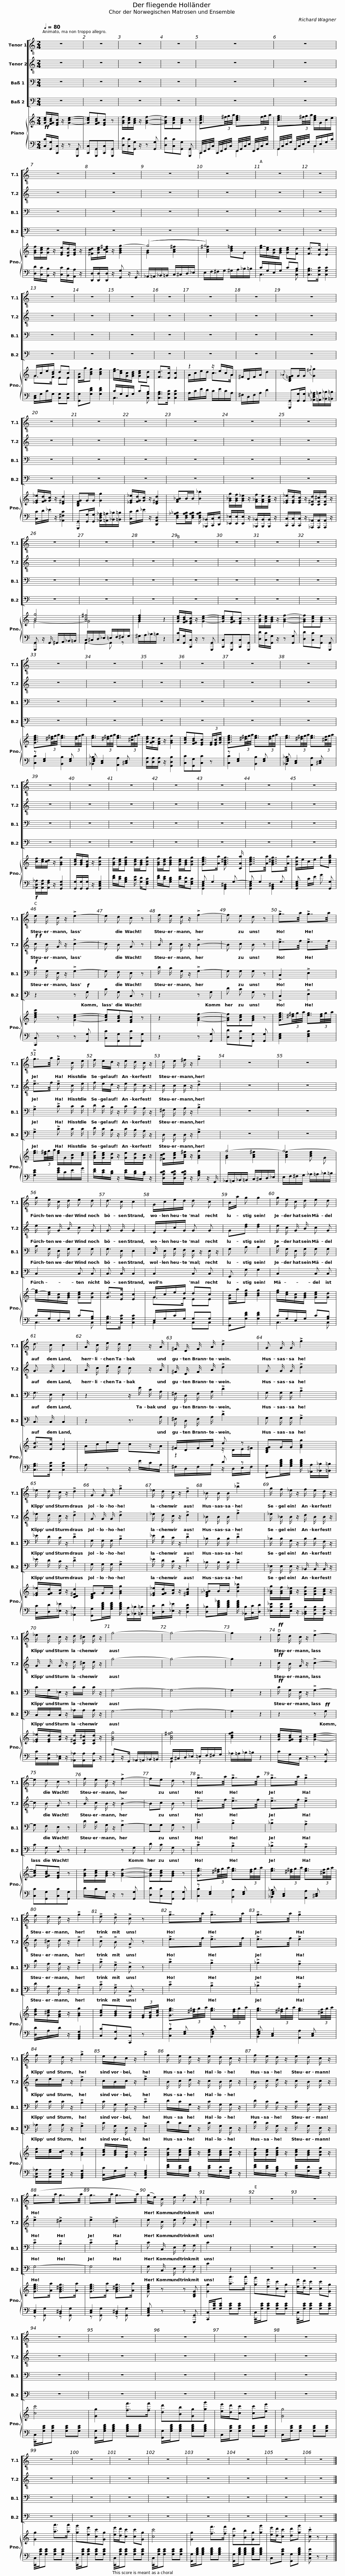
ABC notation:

X:1
%%score [ 1 2 3 4 ] { ( 5 8 ) | ( 6 7 ) }
L:1/8
Q:1/4=80
M:2/4
I:linebreak $
K:C
V:1 treble-8
V:2 treble-8
V:3 bass
V:4 bass
V:5 treble
V:8 treble
V:6 bass
V:7 bass
V:1
 z4 | z4 | z4 | z4 | z4 |$ %5
 z4 | z4 | z4 | z4 |$ z4 | %10
 z4 | z4 | z4 | z4 | z4 |$ %15
 z4 | z4 | z4 | z4 | z4 |$ %20
 z4 | z4 | z4 | z4 |$ z4 | %25
 z4 | z4 | z4 | z4 |$ z4 | %30
 z4 | z4 | z4 | z4 | z4 |$ %35
 z4 | z4 | z4 | z4 | z4 |$ %40
 z4 | z4 | z4 | z4 | z4 |$ %45
!f! e/ d/ c/ z/ !>!e2- | e d c z | f/ e/ d/ z/ !>!f2- | f e d z |$ !>!g7/4a/4 !>!g7/4a/4 | %50
 !>!g7/4a/4 !>!g c/ e/ | f/ e/d/ z/ e/ d/ c/ z/ |$ d/ e/ ^f/ z/ !>!g2 | z4 | z4 |$ %55
 g/ e/ c/ d/ e d | d3/2 c/ c2 | G/c/e/d/ d c |$ B/a/ g g2 | g/ e/ c/ d/ e d | %60
 d3/2 c/ c2 | A/ c/ e/ d/ c z/ A/ |$ ^F/ D/ F/ A/ !>!d2 | G G/ G/ !>!g2 | _e/ d/ c/ z/ !>!d2 |$ %65
 G G/ G/ !>!g2 | _e/ d/ c/ z/ !>!d2 | _B B/ B/ !>!_b2 | g/ f/ _e/ z/ f/ e/ d/ z/ |$ _e/ d/ c/ z/ d/ ^c/ d/ z/ | %70
 g4- | g4- | g2 z2 |$!ff! e/ d/ c/ z/ !>!e2- | e d c z | %75
 f/ e/ d/ z/ !>!f2- | fe d z |$ !>!g7/4a/4 !>!g7/4a/4 | !>!g7/4a/4 !>!g2 | f/ e/ d/ z/ !>!g2 | %80
 !>!e !>!d !>!c z |$ !>!g7/4a/4 !>!g7/4a/4 | !>!g7/4a/4 !>!g2 | f/ e/ d/ z/ !>!g2 | e/d/c/ z/ !>!g2 |$ %85
 f/ e/ d/ z/ e/ d/ c/ z/ | f/ e/ d/ z/ e/ d/ c/ z/ | (g7/4a/4 g7/4a/4 | g7/4a/4 g7/4a/4) |$ (g/e/) c/ e/ g G | %90
 c2 z2 | z4 | z4 | z4 |$ z4 | %95
 z4 | z4 | z4 | z4 | z4 |$ %100
 z4 | z4 | z4 | z4 | z4 | %105
 z4 |] %106
V:2
 z4 | z4 | z4 | z4 | z4 |$ %5
 z4 | z4 | z4 | z4 |$ z4 | %10
 z4 | z4 | z4 | z4 | z4 |$ %15
 z4 | z4 | z4 | z4 | z4 |$ %20
 z4 | z4 | z4 | z4 |$ z4 | %25
 z4 | z4 | z4 | z4 |$ z4 | %30
 z4 | z4 | z4 | z4 | z4 |$ %35
 z4 | z4 | z4 | z4 | z4 |$ %40
 z4 | z4 | z4 | z4 | z4 |$ %45
!f!!f! c/ B/ G/ z/ !>!c2- | c B G z | B/ c/ B/ z/ !>!B2- | B c B z |$ !>!e7/4f/4 !>!e7/4f/4 | %50
 !>!e7/4f/4 !>!e c/ e/ | f/ e/d/ z/ e/ d/ c/ z/ |$ c/ c/ c/ z/ !>!d2 | z4 | z4 |$ %55
 e/ c/ G/ B/ c G | G3/2 G/ G2 | E/G/c/G/ G G |$ G[df] [df]2 | e/ c/ G/ B/ c G | %60
 G3/2 G/ G2 | A/ c/ e/ d/ c z/ A/ |$ ^F/ D/ F/ A/ !>!d2 | G G/ G/ !>!d2 | _e/ d/ c/ z/ !>!d2 |$ %65
 G G/ G/ !>!d2 | _e/ d/ c/ z/ !>!d2 | _B B/ B/ !>!f2 | _e/ _B/ B/ z/ d/ B/ B/ z/ |$ G/ G/ G/ z/ d/ ^c/ d/ z/ | %70
 g4- | g4- | g2 z2 |$!ff! c/ B/ G/ z/ !>!c2- | c B G z | %75
 B/ c/ B/ z/ !>!B2- | Bc B z |$ !>!e7/4f/4 !>!e7/4f/4 | !>!e7/4f/4 !>!e2 | d/ ^c/ d/ z/ !>!d2 | %80
 !>!c !>!B !>!G z |$ !>!e7/4f/4 !>!e7/4f/4 | !>!e7/4f/4 !>!e2 | d/e/d/ z/ !>!d2 | c/B/c/ z/ !>!e2 |$ %85
 B/ c/ d/ z/ c/ B/ c/ z/ | B/ c/ d/ z/ c/ B/ c/ z/ | !>!e2 !>!^d2 | !>!e2 !>!^d2 |$ e c/ e/ g G | %90
 c2 z2 | z4 | z4 | z4 |$ z4 | %95
 z4 | z4 | z4 | z4 | z4 |$ %100
 z4 | z4 | z4 | z4 | z4 | %105
 z4 |] %106
V:3
 z4 | z4 | z4 | z4 | z4 |$ %5
 z4 | z4 | z4 | z4 |$ z4 | %10
 z4 | z4 | z4 | z4 | z4 |$ %15
 z4 | z4 | z4 | z4 | z4 |$ %20
 z4 | z4 | z4 | z4 |$ z4 | %25
 z4 | z4 | z4 | z4 |$ z4 | %30
 z4 | z4 | z4 | z4 | z4 |$ %35
 z4 | z4 | z4 | z4 | z4 |$ %40
 z4 | z4 | z4 | z4 | z4 |$ %45
!f! C/ G,/ E,/ z/ !>!G,2- | G, F, E, z | D/ C/ G,/ z/ !>!G,2- | G, G, G, z |$ !>!C,2 !>!E,2 | %50
 !>!G,2 !>!C C/ C/ | D/ C/ B,/ z/ C/ B,/ A,/ z/ |$ ^F,/ G,/ A,/ z/ !>!B,2 | z4 | z4 |$ %55
 C/ G,/ E,/ G,/ G, G, | G,3/2 E,/ E,2 | C,/ E,/ G,/ F,/ E,/ z/ E,/ z/ |$ G, B, B,2 | C/ G,/ E,/ G,/ G, G, | %60
 G,3/2 E,/ E,2 | z2 z/ E/ C/ A,/ |$ ^F,/ D,/ F,/ A,/ !>!D2 | G, G,/ G,/ !>!B,2 | _E/ D/ C/ z/ !>!D2 |$ %65
 G, G,/ G,/ !>!B,2 | _E/ D/ C/ z/ !>!D2 | _B, B,/ B,/ !>!D2 | _B,/ B,/ G,/ z/ B,/ B,/ F,/ z/ |$ C/G,/_E,/ z/ C/C/ C/ z/ | %70
 G,4- | G,4- | G,2 z2 |$!ff! C/ G,/ E,/ z/ !>!G,2- | G, F, E, z | %75
 D/ C/ G,/ z/ !>!G,2- | G,G, G, z |$ !>!C2 !>!B,2 | !>!_B,2 !>!A,2 | D/ A,/ A,/ z/ !>!B,2 | %80
 !>!C !>!G, !>!E, z |$ !>!C2 !>!B,2 | !>!_B,2 !>!A,2 | C/ C/ C/ z/ !>!B,2 | C/ G,/ G,/ z/ !>!C2 |$ %85
 D/C/G,/ z/ C/ G,/ G,/ z/ | D/ C/ B,/ z/ C/ G,/ G,/ z/ | !>!C2 !>!B,2 | !>!C2 !>!B,2 |$ C C,/ E,/ G, G, | %90
 C2 z2 | z4 | z4 | z4 |$ z4 | %95
 z4 | z4 | z4 | z4 | z4 |$ %100
 z4 | z4 | z4 | z4 | z4 | %105
 z4 |] %106
V:4
 z4 | z4 | z4 | z4 | z4 |$ %5
 z4 | z4 | z4 | z4 |$ z4 | %10
 z4 | z4 | z4 | z4 | z4 |$ %15
 z4 | z4 | z4 | z4 | z4 |$ %20
 z4 | z4 | z4 | z4 |$ z4 | %25
 z4 | z4 | z4 | z4 |$ z4 | %30
 z4 | z4 | z4 | z4 | z4 |$ %35
 z4 | z4 | z4 | z4 | z4 |$ %40
 z4 | z4 | z4 | z4 | z4 |$ %45
 z2 z!f! G, | C G, C, z | z2 z G, | D C G, z |$ !>!C,2 !>!E,2 | %50
 !>!G,2 !>!C C/ C/ | D/ C/ B,/ z/ C/ B,/ A,/ z/ |$ D,/ D,/ D,/ z/ !>!G,2 | z4 | z4 |$ %55
 C,2 C, C, | C,3/2 C,/ C,2 | C,2 C, C, |$ G,, G, G,2 | C,2 C, C, | %60
 C,3/2 C,/ C,2 | z2 z3/2 A,/ |$ ^F,/ D,/ F,/ A,/ !>!D2 | G, G,/ G,/ !>!G,2 | _E/ D/ C/ z/ !>!D2 |$ %65
 G, G,/ G,/ !>!G,2 | _E/ D/ C/ z/ !>!D2 | _B, B,/ B,/ !>!B,2 | _E,/ E,/ E,/ z/ _B,,/ B,,/ B,,/ z/ |$ C,/C,/C,/ z/ _A,/A,/ A,/ z/ | %70
 G,4- | G,4- | G,2 z2 |$ z2 z!ff! G, | C G, C, z | %75
 z2 z G, | D C G, z |$ !>!C2 !>!B,2 | !>!_B,2 !>!A,2 | D/ A,/ F,/ z/ !>!G,2 | %80
 !>!C !>!G, !>!C, z |$ !>!C2 !>!B,2 | !>!_B,2 !>!A,2 | _A,/ A,/ A,/ z/ !>!G,2 | C/ G,/ E,/ z/ !>!G,2 |$ %85
 D/C/G,/ z/ C/ G,/ E,/ z/ | D/ C/ G,/ z/ C/ G,/ E,/ z/ | G,4- | G,4 |$ G, C,/ E,/ G, G, | %90
 C2 z2 | z4 | z4 | z4 |$ z4 | %95
 z4 | z4 | z4 | z4 | z4 |$ %100
 z4 | z4 | z4 | z4 | z4 | %105
 z4 |] %106
V:5
!ff! [Gce]/[FGBd]/[EGc]/ z/ [Gce]2- | [Gce][FGBd][EGc] z | [GBf]/[Gce]/[GBd]/ z/ [GBf]2- | [GBf][Gce][GBd] z | [Gceg]3/2(3^f/4g/4a/4 [ceg]3/2(3f/4g/4a/4 |$ %5
 [ceg]3/2(3^f/4g/4a/4 [ceg]/G/c/e/ | [GBf]/[Gce]/[Gd]/ z/ [EGe]/[DGd]/[EGc]/ z/ | [^Fcd]/[Gce]/[Acd^f]/ z/ [GBdg-]2 | ((g4 |$ g4)) | %10
 [e-g]/[ce]/[Gc]/[GBd]/ [Gce][Fd] | [Fd]>[Ec] [Ec]2 | G/c/e/[Bd]/ dc | [FB]/a/[Bdg] [Bdg]2 | [e-g]/[ce]/[Gc]/[GBd]/ [Gce][Fd] |$ %15
 [Fd]>[Ec] [Ec]2 | z2 z/ e/c/A/ | ^F/D/F/A/ d2 |{_A} [B,D=FG]G/G/{^f} [Gg]2 | [_EG_e]/[FGd]/[Gc]/ z/ [D^Fd]2 |$ %20
 [B,DFG]G/G/ [Gg]2 | [_EG_e]/[FGd]/[Gc]/ z/ [D^Fd]2 | [FA_B]B/B/ [B_b]2 | [G_Bg]/[GBf]/[GB_e]/ z/ [F_Af]/[FAe]/[FAd]/ z/ |$ [_EG_e]/[EGd]/[EGc]/ z/ [C^Fd]/[CF^c]/[CFd]/ z/ | %25
 [Bg]4 | [Ac^f]4 | [Bdf]2 z2 | [Gce]/[FGBd]/[EGc]/ z/ [Gce]2- |$ [Gce][FGBd][EGc] z | %30
 [GBf]/[Gce]/[GBd]/ z/ [GBf]2- | [GBf][Gce][GBd] z | [Gceg]3/2(3[^d^f]/4g/4a/4 [eg]3/2(3[df]/4g/4a/4 | [eg]3/2(3[^d^f]/4g/4a/4 [eg]3/2(3[^cf]/4g/4a/4 | [Adf]/[GAe]/[FAd]/ z/ [GBg]2 |$ %35
 [Gce][FGBd][EGc] (3[EG]/[EGc]/[Gce]/ | [Gceg]3/2(3[^d^f]/4g/4a/4 [eg]3/2(3[df]/4g/4a/4 | [eg]3/2(3[^d^f]/4g/4a/4 [eg]3/2(3[^cf]/4g/4a/4 | [cf]/[ce]/[cd]/ z/ [GBg]2 | [Gce]/[GBd]/[EGc]/ z/ [Gcg]2 |$ %40
 [GBf]/[Gce]/[GBdg] [Gce]/[GBd]/[Gcg] | [GBf]/[Gce]/[GBdg] [Gce]/[GBd]/[Gcg] | [Gceg]>[Aa] [GB^dg]3/2 [CAa]/ | [Gceg]7/4[Aa]/4 [GB^dg]7/4[Aa]/4 | [Gcg]/e/c/e/ g[Bdgb] |$ %45
 [cegc'] z [Gce]2- | [Gce][FBd][EGc] z | z2 [GBf]2- | [GBf][Gce][GBd] z |$ [Gceg]3/2(3[^d^f]/4g/4a/4 [eg]3/2(3[df]/4g/4a/4 | %50
 [eg]3/2(3[d^f]/4g/4a/4 [eg]/G/[Gc]/[ce]/ | [GBf]/[Gce]/[Gd]/ z/ [Ge]/[Gd]/[Gc]/ z/ |$ [^Fcd]/[Gce]/[Ac^f]/ z/ [GBg]2 | g4- | g4- |$ %55
 [e-g]/[ce]/[Gc]/[GBd]/ [Gce][Gd] | [Gd]>[Ec] [Ec]2 | G/c/e/d/ dc |$ [FB]/a/[Bdg] [Bdg]2 | [eg]/[ce]/[Gc]/[GBd]/ [Gce][Gd] | %60
 [Gd]>[Ec] [Ec]2 | A/c/e/d/ cz/A/ |$ ^F/D/F/A/ d z | [B,DFG]G/G/ [GBg]2 | [_EG_e]/[FGd]/[Gc]/ z/ [CD^Fd]2 |$ %65
 [B,DFG]G/G/ [GBg]2 | [_EG_e]/[FGd]/[Gc]/ z/ [^FAd]2 | [DF_A_B]B/B/ [Bf_b]2 | [G_Bg]/[GBf]/[GB_e]/ z/ [FBf]/[FBe]/[FBd]/ z/ |$ [_EG_e]/[EGd]/[Gc]/ z/ [C^Fd]/[CF^c]/[CFd]/ z/ | %70
 [GBg]4 | [Ac^fg]4 | [Bdfg]2 z2 |$ [Gce]/[FGBd]/[EGc]/ z/ [Gce]2- | [Gce][FGBd][EGc] z | %75
 [GBf]/[Gce]/[GBd]/ z/ [GBf]2- | [GBf][Gce][GBd] z |$ [Geg]3/2(3[^d^f]/4g/4a/4 [eg]3/2(3[df]/4g/4a/4 | [eg]3/2(3[^d^f]/4g/4a/4 [eg]3/2(3[^cf]/4g/4a/4 | [Adf]/[G^ce]/[FAd]/ z/ [GBg]2 | %80
 [Gce][GBd][EGc] (3[EG]/[EGc]/[Gce]/ |$ [Geg]3/2(3[^d^f]/4g/4a/4 [eg]3/2(3[df]/4g/4a/4 | [eg]3/2(3[^d^f]/4g/4a/4 [eg]3/2(3[^cf]/4g/4a/4 | [cf]/[ce]/[cd]/ z/ [GBg]2 | [Gce]/[GBd]/[EGc]/ z/ [Gcg]2 |$ %85
 [GBf]/[Gce]/[GBdg]/ z/ [Gce]/[GBd]/[Gcg]/ z/ | [GBf]/[Gce]/[GBdg]/ z/ [Gce]/[GBd]/[Gcg]/ z/ | [Gceg]>[Aa] [GB^dg]>[Aa] | [Gceg]>[Aa] [GB^dg]>[Aa] |$ [Gceg] z z [B,DG] | %90
 [Gg]2 [aa']>[aa'] | [gg'][ee'][cc'][Gg] | [ee']/[dd']/[cc'] [cc'][Gg] | [cc']4 |$ [Gg]2 [ff']>[ff'] | %95
 [dd'][Bb][Gg][gg'] | [ee']/[dd']/[cc'] [cc'][ee'] | [Gg]4 | [Gg]2 [aa']>[aa'] | [gg'][ee'][cc'][Gg] |$ %100
 [ee']/[dd']/[cc'] [cc'][Gg] | [cc']4 | [Gg]2 [ff']>[ff'] | [dd'][Bb][Gg][gg'] | [ee']/[dd']/[cc'] [dd'][gg'] | %105
 .[cc'] z z2 |] %106
V:6
 [C,C]/[G,,G,]/[C,,C,]/ z/ z [G,,,G,,] | [C,,C,][G,,,G,,][C,,C,][G,,,G,,] | [D,D]/[C,C]/[G,,G,]/ z/ z [G,,G,] | [D,D][C,C][G,,G,] [G,,,G,,] | C,,/4E,,/4G,,/4C,/4 C,,/4E,,/4G,,/4C,/4 E,,/4G,,/4C,/4E,/4 E,,/4G,,/4C,/4E,/4 |$ %5
 G,,/4C,/4E,/4G,/4 G,,/4C,/4E,/4G,/4 C,/E,/G,/C/ | [D,D]/[C,C]/[B,,B,]/ z/ [C,C]/[B,,B,]/[A,,A,]/ z/ | [D,,D,]/[D,,D,]/[D,,D,]/ z/ [G,,G,] z/ G,,/ | _A,,/=A,,/_B,,/=B,,/ C,/^C,/D,/_E,/ |$ E,/F,/^F,/G,/ ^G,/A,/_B,/=B,/ | %10
 C/G,/E,/G,/ CB, | [C,G,B,]>[C,G,C] [C,G,C]2 | [C,E,]/G,/C/G,/ [C,G,][C,G,] | [G,,G,][G,DF] [G,DF]2 | C/G,/E,/G,/ CB, |$ %15
 [C,G,B,]>[C,G,C] [C,G,C]2 | A,/C/E/D/ C/E/C/A,/ | ^F,/D,/F,/A,/ D2 | [G,,,G,,][G,,G,]/[G,,G,]/ [_A,,D,=F,_A,]/[=A,,=A,]/[_B,,_B,]/[=B,,=B,]/ | [C,C]/D/_E/ z/ [_A,,^F,C]2 |$ %20
 [G,,,G,,][G,,G,]/[G,,G,]/ [_A,,D,F,_A,]/[=A,,=A,]/[_B,,_B,]/[=B,,=B,]/ | [C,C]/D/_E/ z/ [D,,A,,D,]2 | [D,F,_A,_B,][D,F,A,B,]/[D,F,A,B,]/ [D,F,A,B,]/ [_B,,,_B,,]/[C,,C,]/[D,,D,]/ | [_E,,_E,]/[E,,E,]/[E,,E,]/ z/ [_B,,,_B,,]/[B,,,B,,]/[B,,,B,,]/ z/ |$ [C,,C,]/[C,,C,]/[C,,C,]/ z/ [_A,,,_A,,]/[A,,,A,,]/[A,,,A,,]/ z/ | %25
 [G,,,G,,] z/ G,,/ ^G,,/A,,/_B,,/=B,,/ | C,/^C,/D,/_E,/ =E,/F,/^F,/G,/ | ^G,/A,/_B,/=B,/ z2 | [C,C]/[G,,G,]/[C,,C,]/ z/ z [G,,,G,,] |$ [C,,C,][G,,,G,,][C,,C,][G,,,G,,] | %30
 [D,D]/[C,C]/[G,,G,]/ z/ z [G,,G,] | [D,D][C,C][G,,G,] [G,,,G,,] | z [E,G,]2 [E,G,] | [E,G,] [C,E,]2 [^C,E,] | [D,A,]/[D,A,]/[D,A,]/ z/ [G,,D,B,]2 |$ %35
 [C,C][G,,G,][C,C] z | z [E,G,]2 [E,G,] | [E,G,] [C,E,]2 [^C,E,] | [_A,,D,_A,]/[A,,E,A,]/[A,,F,A,]/ z/ [G,,D,G,]2 | [G,,G,]/[G,,G,]/[G,,G,]/ z/ [G,,C,E,G,]2 |$ %40
 [DF]/[CE]/[G,B,D] [B,E]/ [G,D]/[E,G,C] | [DF]/[CE]/[G,B,D] [CE]/[G,D]/[E,G,C] | G, G,2 G,- | G, G,2 G, | [G,,C,E,G,] C/E/ G [G,,G,] |$ %45
 [C,,C,] z z [G,,G,] | [C,C][G,,G,][C,C][G,,G,] | z2 z [G,,G,] | [D,D][C,C][G,,G,] [G,,G,] |$ [C,E,G,]2 [E,G,C]2 | %50
 [G,CE]2 [CEG]/C/E/G/ | [DF]/[CE]/[B,D]/ z/ [CE]/[B,D]/[A,C]/ z/ |$ [D,A,CD]/[D,A,CD]/[D,A,CD]/ z/ [G,B,D] z/ G,,/ | _A,,/=A,,/_B,,/=B,,/ C,/^C,/D,/_E,/ | E,/F,/^F,/G,/ _A,/=A,/_B,/=B,/ |$ %55
 C/G,/E,/G,/ C[G,B,] | [C,G,B,]>[C,G,C] [C,G,C]2 | E,/G,/C/G,/ G,G, |$ [G,,G,][G,DF] [G,DF]2 | C/G,/E,/G,/ C[G,B,] | %60
 [C,G,B,]>[C,G,C] [C,G,C]2 | A, z z/ E/C/A,/ |$ x2 D z | [G,,G,][G,B,DF]/[G,B,DF]/ [G,B,DF]/ [_A,,A,]/[_B,,_B,]/[=B,,=B,]/ | [C,C]/[D,D]/[_E,_E]/ z/ [_A,,_A,]2 |$ %65
 [G,,G,][G,B,DF]/[G,B,DF]/ [G,B,DF]/ [A,,A,]/[_B,,_B,]/[=B,,=B,]/ | [C,C]/[D,D]/[_E,_E]/ z/ [D,A,D]2 | [D,_B,][B,DF_A]/[B,DFA]/ [B,DFA]/ [_B,,B,]/[C,C]/[D,D]/ | [_E,B,_E]/[E,B,E]/[E,B,E]/ z/ [_B,,D,B,]/[B,,F,B,]/[B,,F,B,]/ z/ |$ [C,C]/[C,G,]/[C,_E,]/ z/ [_A,,_A,]/[A,,A,]/[A,,A,]/ z/ | %70
 [G,,G,]z/G,,/ _A,,/=A,,/_B,,/=B,,/ | C,/^C,/D,/_E,/ =E,/F,/^F,/G,/ | _A,/=A,/_B,/=B,/ z2 |$ C/G,/C,/ z/ z [G,,G,] | [C,C][G,,G,][C,C][G,,G,] | %75
 D/C/G,/ z/ z [G,,G,] | [D,D][C,C][G,,G,] [G,,G,] |$ z [E,G,]2 [E,G,] | [E,G,] [C,E,]2 [^C,E,] | [D,D]/A,/D/ z/ [G,,B,,D,G,]2 | %80
 [C,C][G,,G,][C,,C,] z |$ z [E,G,] [E,G,]- z | [E,G,] [C,E,]2 [C,E,] | [_A,,D,_A,]/[A,,D,A,]/[A,,D,A,]/ z/ [G,,B,,D,G,]2 | [C,C]/G,/C/ z/ [G,,C,E,G,]2 |$ %85
 [DF]/[CE]/[G,B,D]/ z/ [CE]/[G,D]/[E,G,C]/ z/ | [DF]/[CE]/[G,B,D]/ z/ [CE]/[G,D]/[E,G,C]/ z/ | [C,E,]2 [B,,^D,]2 | [C,E,]2 [B,,^D,]2 |$ [G,,C,E,G,] z z [G,,,G,,] | %90
 [C,,C,]/[G,CE]/[G,CE] [G,CE][G,CE] | [C,,C,]/[G,CE]/[G,CE] [G,CE][G,CE] | [C,,C,]/[G,CE]/[G,CE] [G,CE][G,CE] | [C,,C,]/[G,CE]/[G,CE] [G,CE][G,CE] |$ [G,,G,]/[G,B,DF]/[G,B,DF] [G,B,DF][G,B,DF] | %95
 [G,,G,]/[G,B,DF]/[G,B,DF] [G,B,DF][G,B,DF] | C,/[G,CE]/[G,CE] [G,CE][G,CE] | C,/[G,CE]/[G,CE] [G,CE][G,CE] | [C,,C,]/[G,CE]/[G,CE] [G,CE][G,CE] | [C,,C,]/[G,CE]/[G,CE] [G,CE][G,CE] |$ %100
 [C,,C,]/[G,CE]/[G,CE] [G,CE][G,CE] | [C,,C,]/[G,CE]/[G,CE] [G,CE][G,CE] | [G,,G,]/[G,B,DF]/[G,B,DF] [G,B,DF][G,B,DF] | [G,,G,]/[G,B,DF]/[G,B,DF] [G,B,DF][G,B,DF] | C,[G,CE] [G,,G,][G,B,DF] | %105
 [C,G,E] z z2 |] %106
V:7
 x4 | x4 | x4 | x4 | C,,2 E,,2 |$ %5
 G,,2 C,2 | x4 | x4 | x4 |$ x4 | %10
 C,3 [C,G,] | x4 | x4 | x4 | C,3 [C,G,] |$ %15
 x4 | x4 | x4 | x4 | x4 |$ %20
 x4 | x4 | x4 | x4 |$ x4 | %25
 x4 | G,,2- G,, z | x4 | x4 |$ x4 | %30
 x4 | x4 | [C,C]2 [B,,B,]2 | [_B,,_B,]2 [A,,A,]2 | x4 |$ %35
 x4 | [C,C]2 [B,,B,]2 | [_B,,_B,]2 [A,,A,]2 | x4 | x4 |$ %40
 x4 | x4 | [G,,C,E,]2 [G,,B,,^D,]2 | [G,,C,E,]2 [G,,B,,^D,]2 | x4 |$ %45
 x4 | x4 | x4 | x4 |$ x4 | %50
 x4 | x4 |$ x4 | x4 | x4 |$ %55
 C,3 C, | x4 | C,2 C,C, |$ x4 | C,3 C, | %60
 x4 | x4 |$ ^F,/D,/F,/A,/ z/ D,/E,/F,/ | x4 | x4 |$ %65
 x4 | x4 | x4 | x4 |$ x4 | %70
 x4 | G,,2 z2 | x4 |$ x4 | x4 | %75
 x4 | x4 |$ [C,C]2 [B,,B,]2 | [_B,,_B,]2 [A,,A,]2 | x4 | %80
 x4 |$ [C,C]2 [B,,B,]2 | [B,,B,]2 [A,,A,]2 | x4 | x4 |$ %85
 x4 | x4 | z [G,,G,] z [G,,G,] | z [G,,G,] z [G,,G,] |$ x4 | %90
 x4 | x4 | x4 | x4 |$ x4 | %95
 x4 | x4 | x4 | x4 | x4 |$ %100
 x4 | x4 | x4 | x4 | x4 | %105
 x4 |] %106
V:8
 x4 | x4 | x4 | x4 | x4 |$ %5
 x4 | x4 | x4 | [GB]2 [Ac^f]2 |$ [Ac^f]2 [Bd=f]G | %10
 x4 | x4 | G>F EE | x4 | x4 |$ %15
 x4 | A/c/e/d/ c>A | x4 | x4 | x4 |$ %20
 x4 | x4 | x4 | x4 |$ x4 | %25
 G4- | G4 | G2 z2 | x4 |$ x4 | %30
 x4 | x4 | x4 | x4 | x4 |$ %35
 x4 | x4 | x4 | x4 | x4 |$ %40
 x4 | x4 | x4 | x4 | x4 |$ %45
 x4 | x4 | x4 | x4 |$ x4 | %50
 x4 | x4 |$ x4 | [GB]2 [Ac^f]2 | [Acf]2 [Bdf] G |$ %55
 x4 | x4 | G>F EE |$ x4 | x4 | %60
 x4 | x4 |$ z2 z/ D/E/^F/ | x4 | x4 |$ %65
 x4 | x4 | x4 | x4 |$ x4 | %70
 x4 | x4 | x4 |$ x4 | x4 | %75
 x4 | x4 |$ x4 | x4 | x4 | %80
 x4 |$ x4 | x4 | x4 | x4 |$ %85
 x4 | x4 | x4 | x4 |$ x4 | %90
 x4 | x4 | x4 | x4 |$ x4 | %95
 x4 | x4 | x4 | x4 | x4 |$ %100
 x4 | x4 | x4 | x4 | x4 | %105
 x4 |] %106
